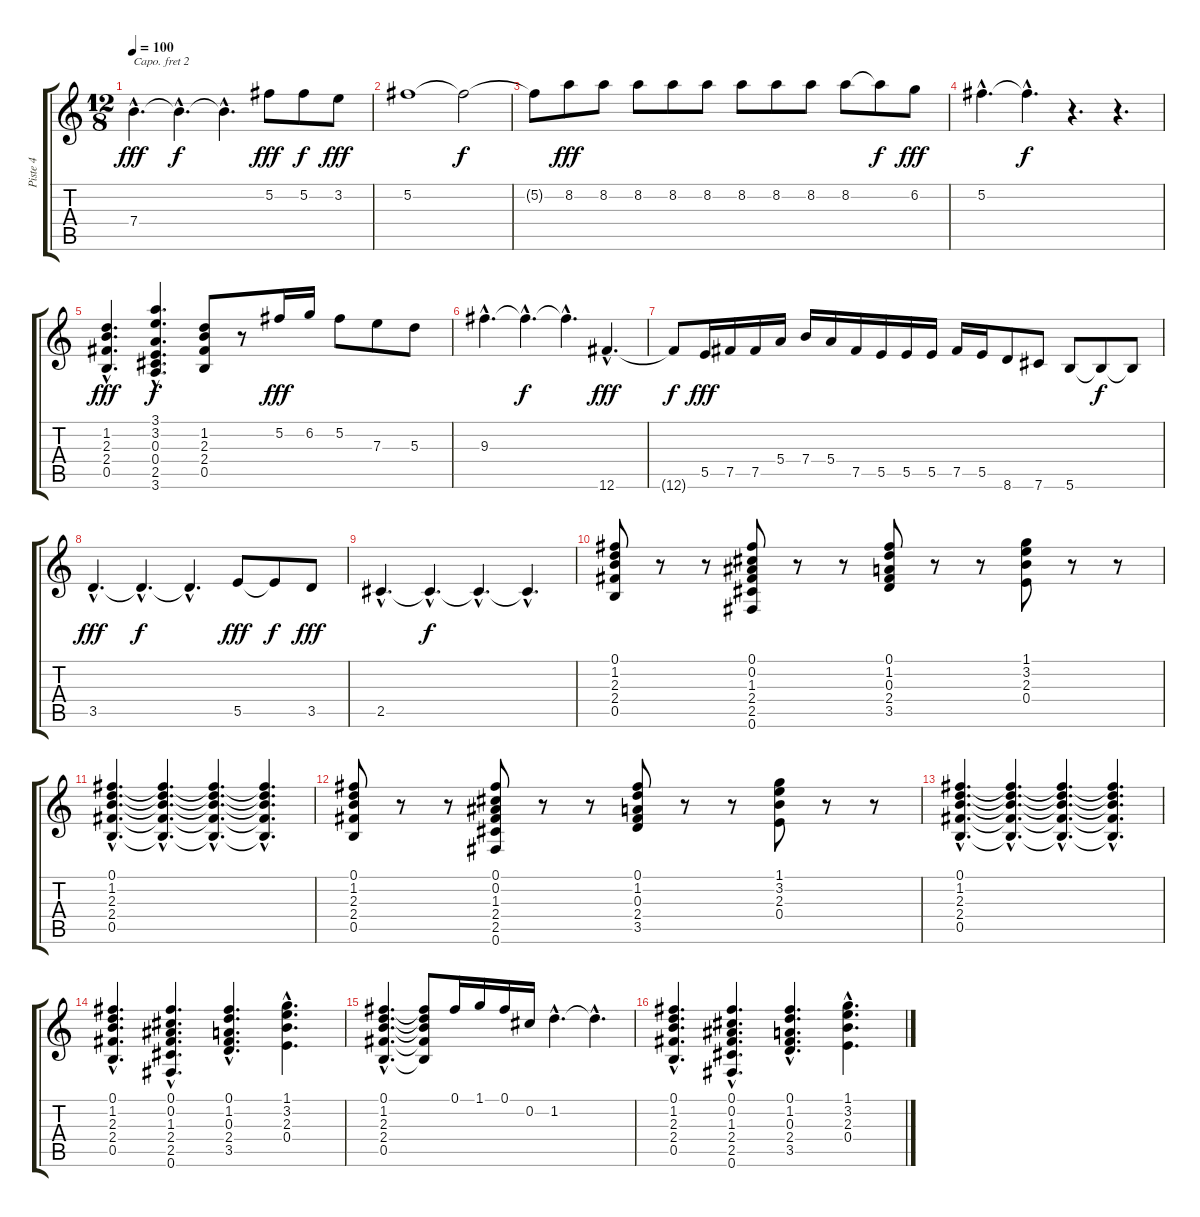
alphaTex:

\track ("Piste 4" "Piste 4") {instrument overdrivenguitar}
\staff {score tabs}
\capo 2
\tuning (E4 B3 G3 D3 A2 E2) {hide}
\ts (12 8)
\tempo 100
\clef g2
\ks c
7.4{hac}.4{d dy fff} 7.4{hac t}.4{d dy f} 7.4{hac t}.4{d} 5.2.8{dy fff} 5.2.8{dy f} 3.2.8{dy fff} |
5.2.1 5.2{t}.2{dy f} |
5.2{t}.8 8.2.8{dy fff} 8.2.8 8.2.8 8.2.8 8.2.8 8.2.8 8.2.8 8.2.8 8.2.8 8.2{t}.8{dy f} 6.2.8{dy fff} |
5.2{hac}.4{d} 5.2{hac t}.4{d dy f} r.4{d} r.4{d} |
(1.2{hac} 2.3{hac} 2.4{hac} 0.5{hac}).4{d dy fff} (3.1{hac} 3.2{hac} 0.3{hac} 0.4{hac} 2.5{hac} 3.6{hac}).4{d dy f} (1.2 2.3 2.4 0.5).8 r.8 5.2.16{dy fff} 6.2.16 5.2.8 7.3.8 5.3.8 |
9.3{hac}.4{d} 9.3{hac t}.4{d dy f} 9.3{hac t}.4{d} 12.6{hac}.4{d dy fff} |
12.6{t}.8{dy f} 5.5.16{dy fff} 7.5.16 7.5.16 5.4.16 7.4.16 5.4.16 7.5.16 5.5.16 5.5.16 5.5.16 7.5.16 5.5.16 8.6.8 7.6.8 5.6.8 5.6{t}.8{dy f} 5.6{t}.8 |
3.5{hac}.4{d dy fff} 3.5{hac t}.4{d dy f} 3.5{hac t}.4{d} 5.5.8{dy fff} 5.5{t}.8{dy f} 3.5.8{dy fff} |
2.5{hac}.4{d} 2.5{hac t}.4{d dy f} 2.5{hac t}.4{d} 2.5{hac t}.4{d} |
(0.1 1.2 2.3 2.4 0.5).8 r.8 r.8 (0.1 0.2 1.3 2.4 2.5 0.6).8 r.8 r.8 (0.1 1.2 0.3 2.4 3.5).8 r.8 r.8 (1.1 3.2 2.3 0.4).8 r.8 r.8 |
(0.1{hac} 1.2{hac} 2.3{hac} 2.4{hac} 0.5{hac}).4{d} (0.1{hac t} 1.2{hac t} 2.3{hac t} 2.4{hac t} 0.5{hac t}).4{d} (0.1{hac t} 1.2{hac t} 2.3{hac t} 2.4{hac t} 0.5{hac t}).4{d} (0.1{hac t} 1.2{hac t} 2.3{hac t} 2.4{hac t} 0.5{hac t}).4{d} |
(0.1 1.2 2.3 2.4 0.5).8 r.8 r.8 (0.1 0.2 1.3 2.4 2.5 0.6).8 r.8 r.8 (0.1 1.2 0.3 2.4 3.5).8 r.8 r.8 (1.1 3.2 2.3 0.4).8 r.8 r.8 |
(0.1{hac} 1.2{hac} 2.3{hac} 2.4{hac} 0.5{hac}).4{d} (0.1{hac t} 1.2{hac t} 2.3{hac t} 2.4{hac t} 0.5{hac t}).4{d} (0.1{hac t} 1.2{hac t} 2.3{hac t} 2.4{hac t} 0.5{hac t}).4{d} (0.1{hac t} 1.2{hac t} 2.3{hac t} 2.4{hac t} 0.5{hac t}).4{d} |
(0.1{hac} 1.2{hac} 2.3{hac} 2.4{hac} 0.5{hac}).4{d} (0.1{hac} 0.2{hac} 1.3{hac} 2.4{hac} 2.5{hac} 0.6{hac}).4{d} (0.1{hac} 1.2{hac} 0.3{hac} 2.4{hac} 3.5{hac}).4{d} (1.1{hac} 3.2{hac} 2.3{hac} 0.4{hac}).4{d} |
(0.1{hac} 1.2{hac} 2.3{hac} 2.4{hac} 0.5{hac}).4{d} (0.1{t} 1.2{t} 2.3{t} 2.4{t} 0.5{t}).8 0.1.16 1.1.16 0.1.16 0.2.16 1.2{hac}.4{d} 1.2{hac t}.4{d} |
(0.1{hac} 1.2{hac} 2.3{hac} 2.4{hac} 0.5{hac}).4{d} (0.1{hac} 0.2{hac} 1.3{hac} 2.4{hac} 2.5{hac} 0.6{hac}).4{d} (0.1{hac} 1.2{hac} 0.3{hac} 2.4{hac} 3.5{hac}).4{d} (1.1{hac} 3.2{hac} 2.3{hac} 0.4{hac}).4{d}
